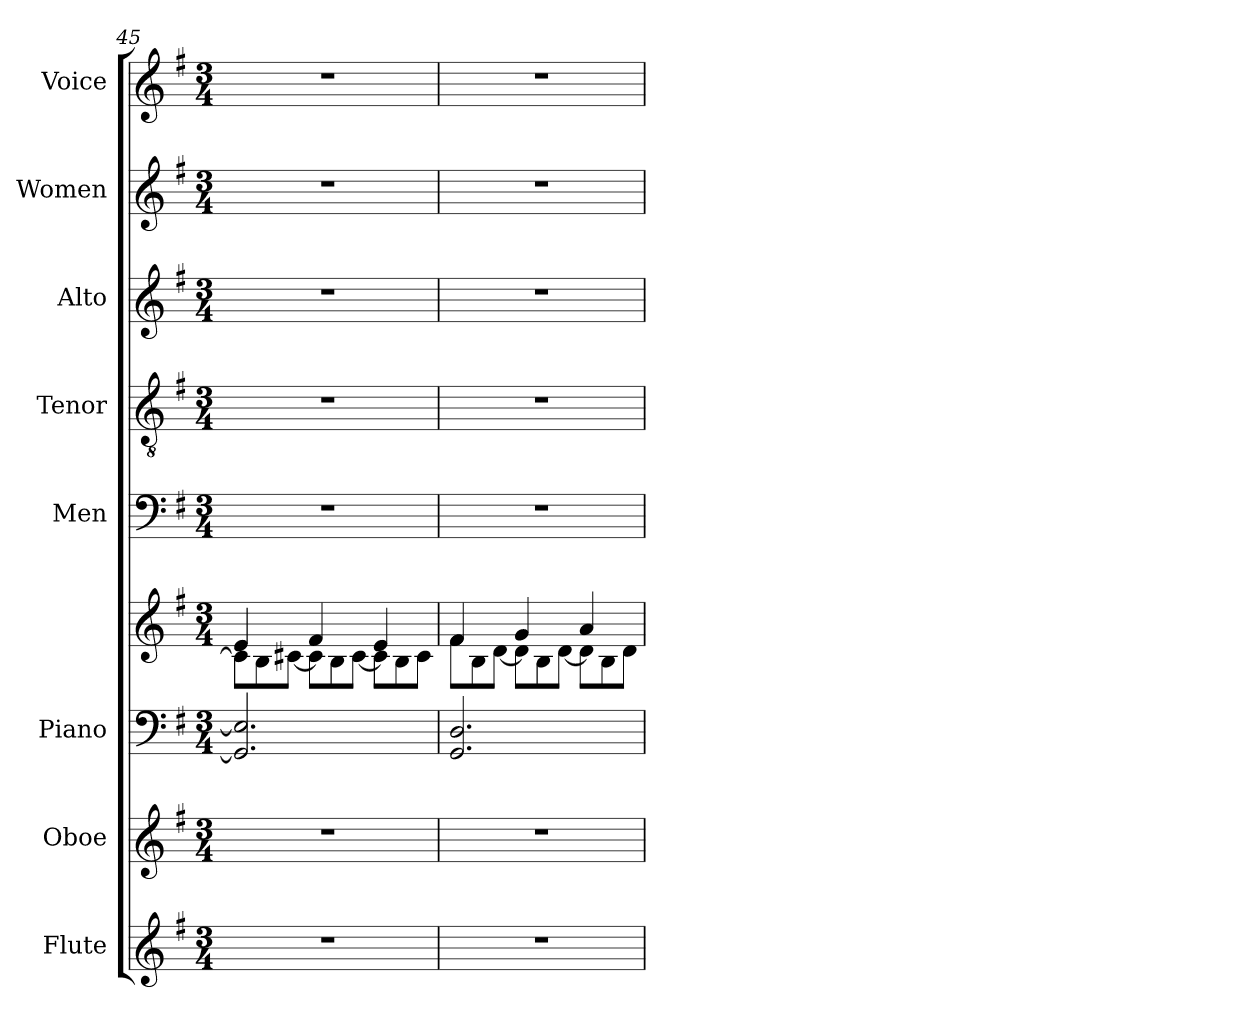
**kern	**kern	**kern	**kern	**kern	**kern	**kern	**kern	**kern
*part8	*part7	*part6	*part6	*part5	*part4	*part3	*part2	*part1
*staff9	*staff8	*staff7	*staff6	*staff5	*staff4	*staff3	*staff2	*staff1
*I"Flute	*I"Oboe	*I"Piano	*	*I"Men	*I"Tenor	*I"Alto	*I"Women	*I"Voice
*I'Fl	*I'Ob	*I'Pno.	*	*I'M.	*I'T.	*I'A.	*I'W.	*I'Vo.
*clefG2	*clefG2	*clefF4	*clefG2	*clefF4	*clefGv2	*clefG2	*clefG2	*clefG2
*k[f#]	*k[f#]	*k[f#]	*k[f#]	*k[f#]	*k[f#]	*k[f#]	*k[f#]	*k[f#]
*M3/4	*M3/4	*M3/4	*M3/4	*M3/4	*M3/4	*M3/4	*M3/4	*M3/4
=45	=45	=45	=45	=45	=45	=45	=45	=45
*	*	*	*^	*	*	*	*	*
*	*	*	*	*Xtuplet	*	*	*	*	*
2.r	2.r	2.GG/] 2.E/]	4e/	12c#\L]	2.r	2.r	2.r	2.r	2.r
.	.	.	.	12B\	.	.	.	.	.
.	.	.	.	[12c#X\J	.	.	.	.	.
.	.	.	4f#/	12c#\L]	.	.	.	.	.
.	.	.	.	12B\	.	.	.	.	.
.	.	.	.	[12c#\J	.	.	.	.	.
.	.	.	4e/	12c#\L]	.	.	.	.	.
.	.	.	.	12B\	.	.	.	.	.
.	.	.	.	12c#\J	.	.	.	.	.
!!LO:PB:g=z
=46	=46	=46	=46	=46	=46	=46	=46	=46	=46
2.r	2.r	2.GG/ 2.D/	4f#/	12f#\L	2.r	2.r	2.r	2.r	2.r
.	.	.	.	12B\	.	.	.	.	.
.	.	.	.	[12d\J	.	.	.	.	.
.	.	.	4g/	12d\L]	.	.	.	.	.
.	.	.	.	12B\	.	.	.	.	.
.	.	.	.	[12d\J	.	.	.	.	.
.	.	.	4a/	12d\L]	.	.	.	.	.
.	.	.	.	12B\	.	.	.	.	.
.	.	.	.	12d\J	.	.	.	.	.
*	*	*	*v	*v	*	*	*	*	*
=	=	=	=	=	=	=	=	=
*-	*-	*-	*-	*-	*-	*-	*-	*-
